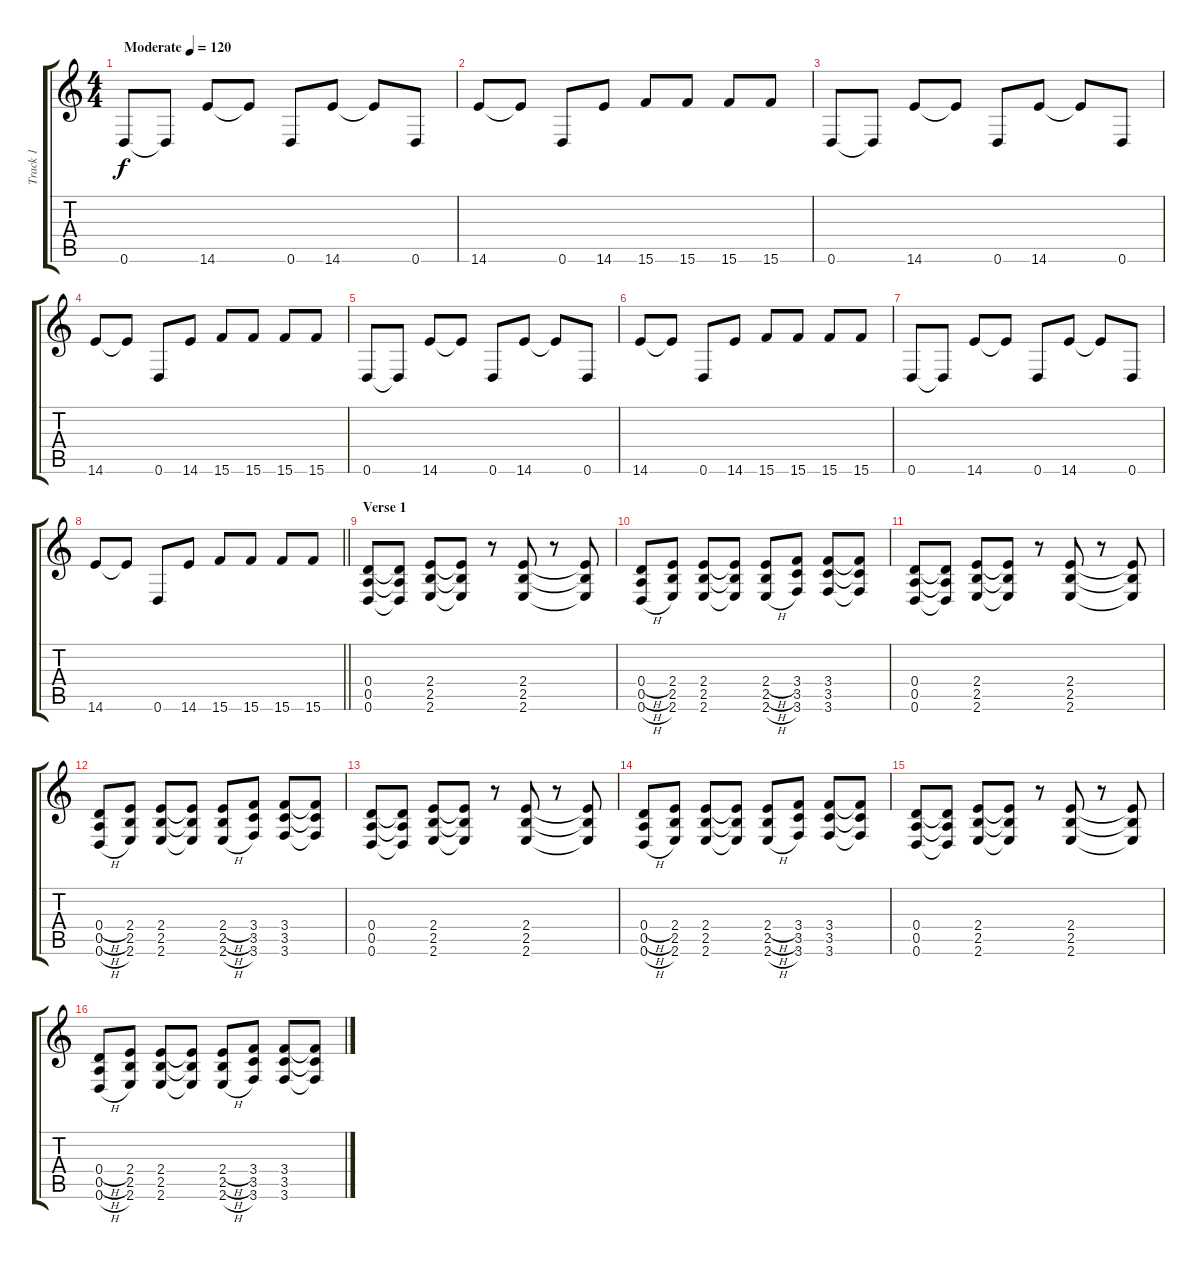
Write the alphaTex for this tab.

\track ("Track 1" "Track 1") {instrument distortionguitar}
\staff {score tabs}
\tuning (E4 B3 G3 D3 A2 D2) {hide}
\ts (4 4)
\tempo (120 "Moderate")
\tempo 204
\tempo (120 "Moderate")
\clef g2
\ks c
0.6.8{dy f instrument distortionguitar} 0.6{t}.8 14.6.8 14.6{t}.8 0.6.8 14.6.8 14.6{t}.8 0.6.8 |
14.6.8 14.6{t}.8 0.6.8 14.6.8 15.6.8 15.6.8 15.6.8 15.6.8 |
0.6.8 0.6{t}.8 14.6.8 14.6{t}.8 0.6.8 14.6.8 14.6{t}.8 0.6.8 |
14.6.8 14.6{t}.8 0.6.8 14.6.8 15.6.8 15.6.8 15.6.8 15.6.8 |
0.6.8 0.6{t}.8 14.6.8 14.6{t}.8 0.6.8 14.6.8 14.6{t}.8 0.6.8 |
14.6.8 14.6{t}.8 0.6.8 14.6.8 15.6.8 15.6.8 15.6.8 15.6.8 |
0.6.8 0.6{t}.8 14.6.8 14.6{t}.8 0.6.8 14.6.8 14.6{t}.8 0.6.8 |
\barLineRight lightlight
14.6.8 14.6{t}.8 0.6.8 14.6.8 15.6.8 15.6.8 15.6.8 15.6.8 |
\section ("" "Verse 1")
(0.4 0.5 0.6).8 (0.4{t} 0.5{t} 0.6{t}).8 (2.4 2.5 2.6).8 (2.4{t} 2.5{t} 2.6{t}).8 r.8 (2.4 2.5 2.6).8 r.8 (2.4{t} 2.5{t} 2.6{t}).8 |
(0.4{h} 0.5{h} 0.6{h}).8 (2.4 2.5 2.6).8 (2.4 2.5 2.6).8 (2.4{t} 2.5{t} 2.6{t}).8 (2.4{h} 2.5{h} 2.6{h}).8 (3.4 3.5 3.6).8 (3.4 3.5 3.6).8 (3.4{t} 3.5{t} 3.6{t}).8 |
(0.4 0.5 0.6).8 (0.4{t} 0.5{t} 0.6{t}).8 (2.4 2.5 2.6).8 (2.4{t} 2.5{t} 2.6{t}).8 r.8 (2.4 2.5 2.6).8 r.8 (2.4{t} 2.5{t} 2.6{t}).8 |
(0.4{h} 0.5{h} 0.6{h}).8 (2.4 2.5 2.6).8 (2.4 2.5 2.6).8 (2.4{t} 2.5{t} 2.6{t}).8 (2.4{h} 2.5{h} 2.6{h}).8 (3.4 3.5 3.6).8 (3.4 3.5 3.6).8 (3.4{t} 3.5{t} 3.6{t}).8 |
(0.4 0.5 0.6).8 (0.4{t} 0.5{t} 0.6{t}).8 (2.4 2.5 2.6).8 (2.4{t} 2.5{t} 2.6{t}).8 r.8 (2.4 2.5 2.6).8 r.8 (2.4{t} 2.5{t} 2.6{t}).8 |
(0.4{h} 0.5{h} 0.6{h}).8 (2.4 2.5 2.6).8 (2.4 2.5 2.6).8 (2.4{t} 2.5{t} 2.6{t}).8 (2.4{h} 2.5{h} 2.6{h}).8 (3.4 3.5 3.6).8 (3.4 3.5 3.6).8 (3.4{t} 3.5{t} 3.6{t}).8 |
(0.4 0.5 0.6).8 (0.4{t} 0.5{t} 0.6{t}).8 (2.4 2.5 2.6).8 (2.4{t} 2.5{t} 2.6{t}).8 r.8 (2.4 2.5 2.6).8 r.8 (2.4{t} 2.5{t} 2.6{t}).8 |
(0.4{h} 0.5{h} 0.6{h}).8 (2.4 2.5 2.6).8 (2.4 2.5 2.6).8 (2.4{t} 2.5{t} 2.6{t}).8 (2.4{h} 2.5{h} 2.6{h}).8 (3.4 3.5 3.6).8 (3.4 3.5 3.6).8 (3.4{t} 3.5{t} 3.6{t}).8
